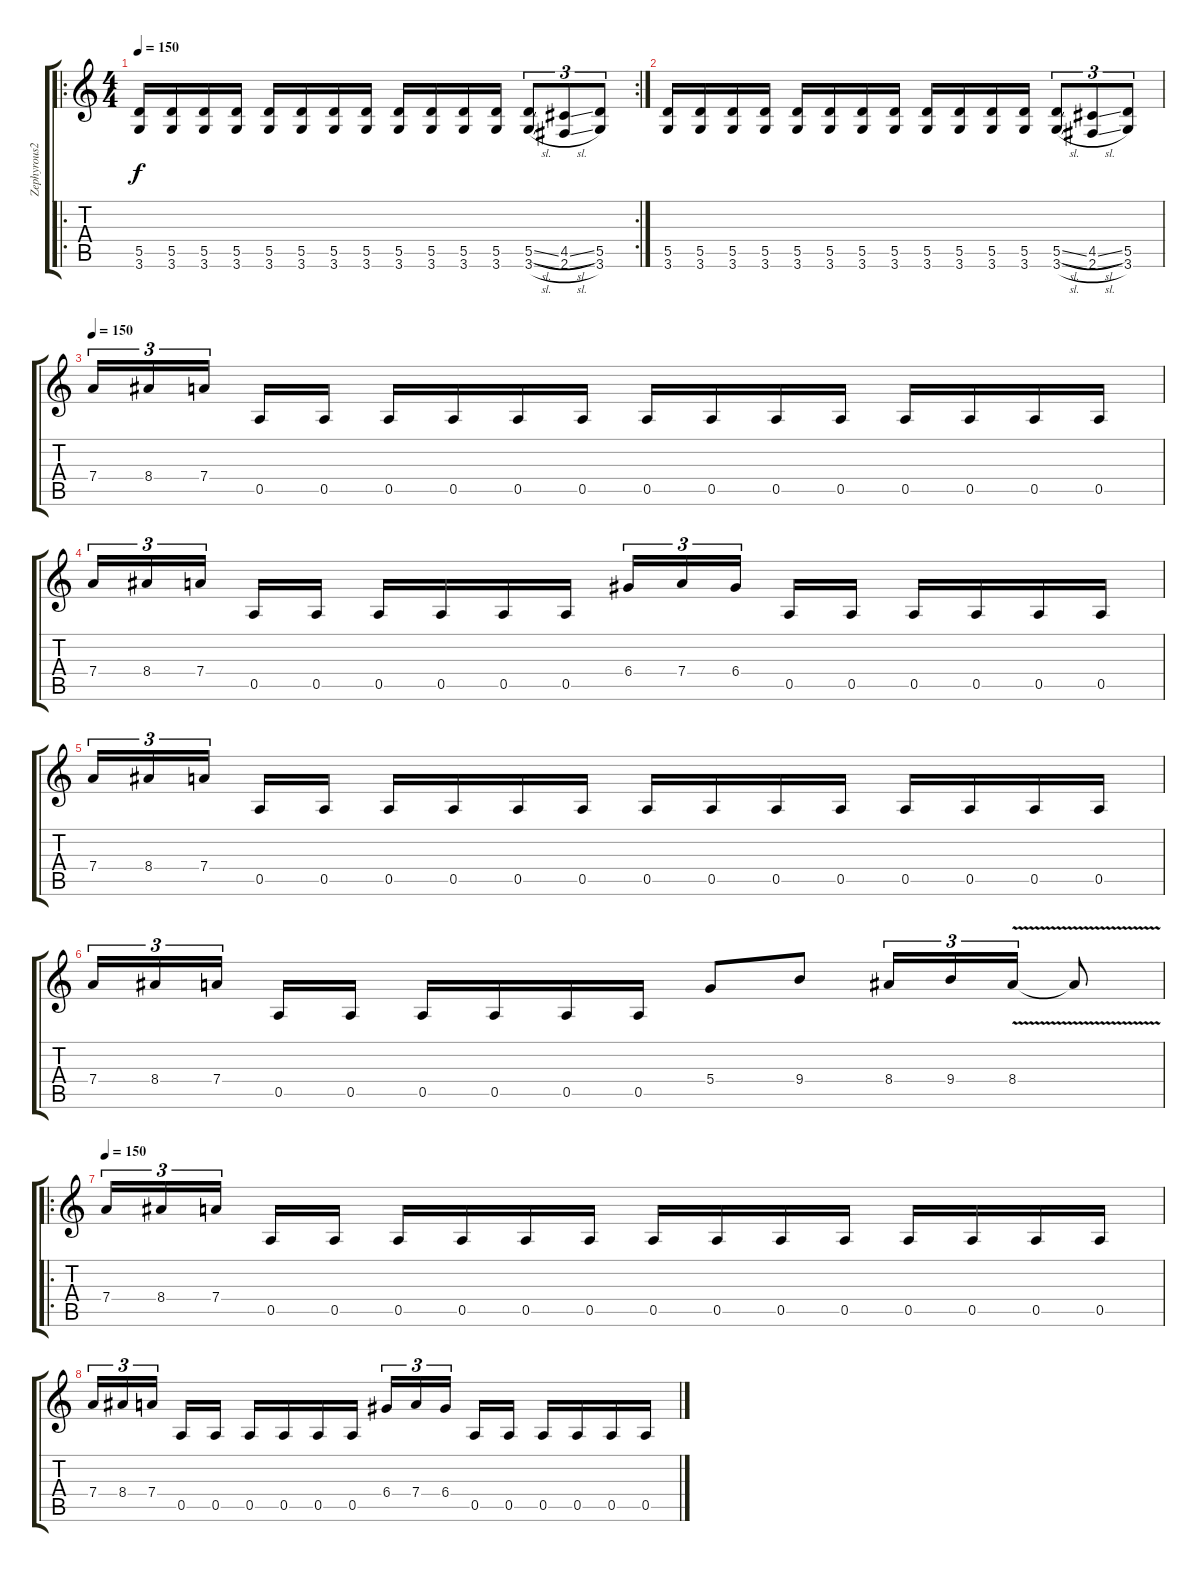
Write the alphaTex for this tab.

\track ("Zephyrous2" "Zephyrous2") {instrument distortionguitar}
\staff {score tabs}
\tuning (E4 B3 G3 D3 A2 E2) {hide}
\ro
\rc 2
\ts (4 4)
\tempo 150
\clef g2
\ks c
(5.5 3.6).16{dy f} (5.5 3.6).16 (5.5 3.6).16 (5.5 3.6).16 (5.5 3.6).16 (5.5 3.6).16 (5.5 3.6).16 (5.5 3.6).16 (5.5 3.6).16 (5.5 3.6).16 (5.5 3.6).16 (5.5 3.6).16 (5.5{sl} 3.6{sl}).8{tu (3 2)} (4.5{sl} 2.6{sl}).8{tu (3 2)} (5.5 3.6).8{tu (3 2)} |
(5.5 3.6).16 (5.5 3.6).16 (5.5 3.6).16 (5.5 3.6).16 (5.5 3.6).16 (5.5 3.6).16 (5.5 3.6).16 (5.5 3.6).16 (5.5 3.6).16 (5.5 3.6).16 (5.5 3.6).16 (5.5 3.6).16 (5.5{sl} 3.6{sl}).8{tu (3 2)} (4.5{sl} 2.6{sl}).8{tu (3 2)} (5.5 3.6).8{tu (3 2)} |
\tempo 150
7.4.16{tu (3 2)} 8.4.16{tu (3 2)} 7.4.16{tu (3 2)} 0.5.16 0.5.16 0.5.16 0.5.16 0.5.16 0.5.16 0.5.16 0.5.16 0.5.16 0.5.16 0.5.16 0.5.16 0.5.16 0.5.16 |
7.4.16{tu (3 2)} 8.4.16{tu (3 2)} 7.4.16{tu (3 2)} 0.5.16 0.5.16 0.5.16 0.5.16 0.5.16 0.5.16 6.4.16{tu (3 2)} 7.4.16{tu (3 2)} 6.4.16{tu (3 2)} 0.5.16 0.5.16 0.5.16 0.5.16 0.5.16 0.5.16 |
7.4.16{tu (3 2)} 8.4.16{tu (3 2)} 7.4.16{tu (3 2)} 0.5.16 0.5.16 0.5.16 0.5.16 0.5.16 0.5.16 0.5.16 0.5.16 0.5.16 0.5.16 0.5.16 0.5.16 0.5.16 0.5.16 |
7.4.16{tu (3 2)} 8.4.16{tu (3 2)} 7.4.16{tu (3 2)} 0.5.16 0.5.16 0.5.16 0.5.16 0.5.16 0.5.16 5.4.8 9.4.8 8.4.16{tu (3 2)} 9.4.16{tu (3 2)} 8.4{v}.16{tu (3 2)} 8.4{t}.8 |
\ro
\tempo 150
7.4.16{tu (3 2)} 8.4.16{tu (3 2)} 7.4.16{tu (3 2)} 0.5.16 0.5.16 0.5.16 0.5.16 0.5.16 0.5.16 0.5.16 0.5.16 0.5.16 0.5.16 0.5.16 0.5.16 0.5.16 0.5.16 |
7.4.16{tu (3 2)} 8.4.16{tu (3 2)} 7.4.16{tu (3 2)} 0.5.16 0.5.16 0.5.16 0.5.16 0.5.16 0.5.16 6.4.16{tu (3 2)} 7.4.16{tu (3 2)} 6.4.16{tu (3 2)} 0.5.16 0.5.16 0.5.16 0.5.16 0.5.16 0.5.16
